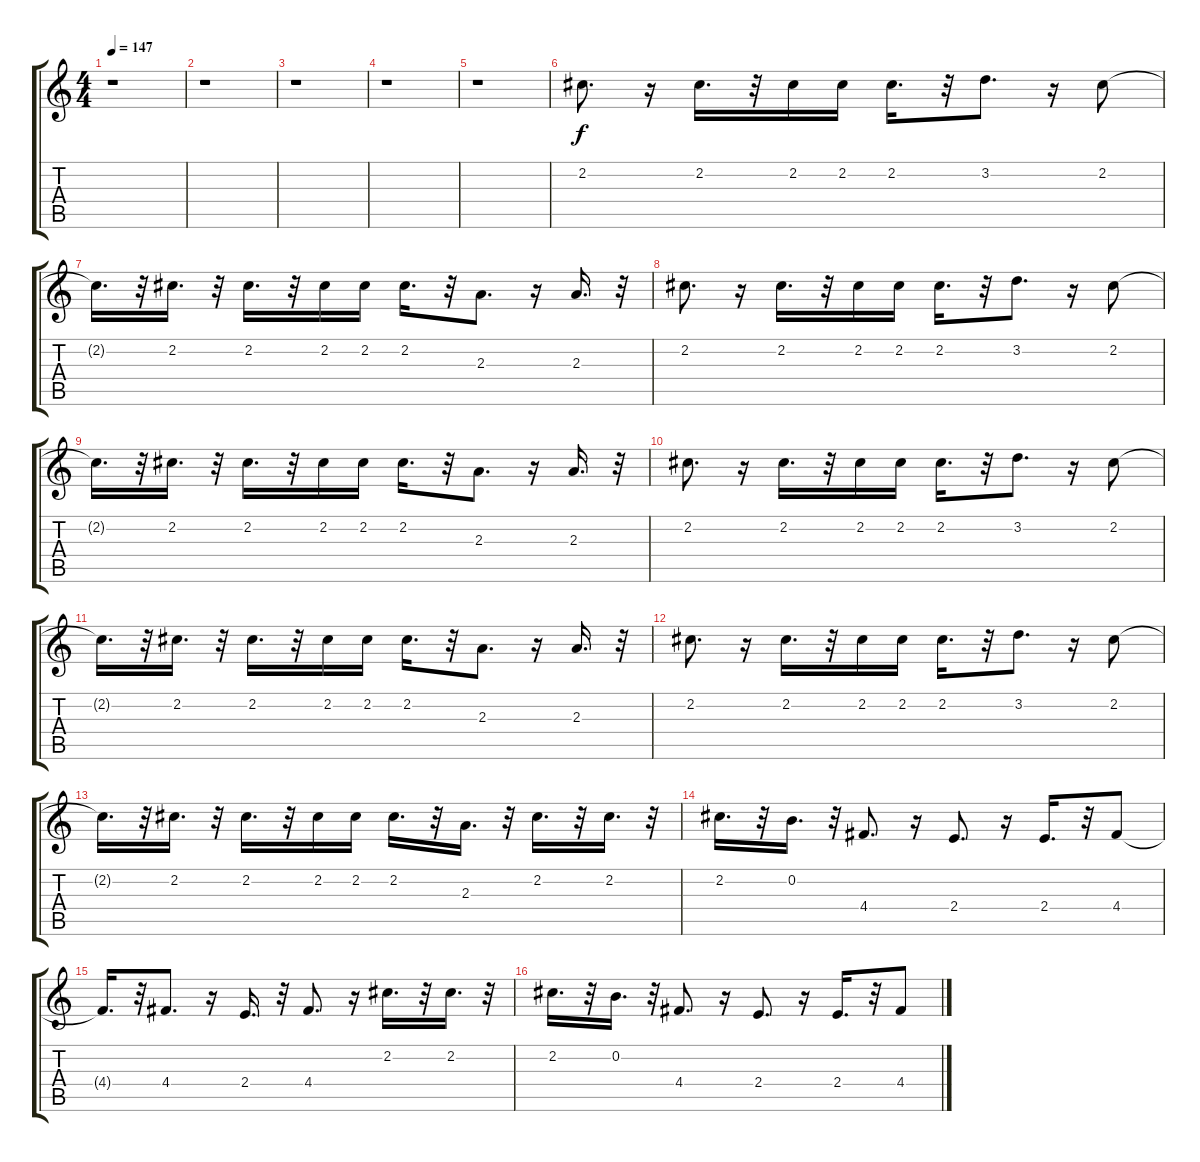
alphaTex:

\track "" {instrument electricguitarmuted}
\staff {score tabs}
\tuning (E4 B3 G3 D3 A2 E2) {hide}
\ts (4 4)
\tempo 147
\clef g2
\ks c
r.1{dy f} |
r.1 |
r.1 |
r.1 |
r.1 |
2.2.8{d} r.16 2.2.16{d} r.32 2.2.16 2.2.16 2.2.16{d} r.32 3.2.8{d} r.16 2.2.8 |
2.2{t}.16{d} r.32 2.2.16{d} r.32 2.2.16{d} r.32 2.2.16 2.2.16 2.2.16{d} r.32 2.3.8{d} r.16 2.3.16{d} r.32 |
2.2.8{d} r.16 2.2.16{d} r.32 2.2.16 2.2.16 2.2.16{d} r.32 3.2.8{d} r.16 2.2.8 |
2.2{t}.16{d} r.32 2.2.16{d} r.32 2.2.16{d} r.32 2.2.16 2.2.16 2.2.16{d} r.32 2.3.8{d} r.16 2.3.16{d} r.32 |
2.2.8{d} r.16 2.2.16{d} r.32 2.2.16 2.2.16 2.2.16{d} r.32 3.2.8{d} r.16 2.2.8 |
2.2{t}.16{d} r.32 2.2.16{d} r.32 2.2.16{d} r.32 2.2.16 2.2.16 2.2.16{d} r.32 2.3.8{d} r.16 2.3.16{d} r.32 |
2.2.8{d} r.16 2.2.16{d} r.32 2.2.16 2.2.16 2.2.16{d} r.32 3.2.8{d} r.16 2.2.8 |
2.2{t}.16{d} r.32 2.2.16{d} r.32 2.2.16{d} r.32 2.2.16 2.2.16 2.2.16{d} r.32 2.3.16{d} r.32 2.2.16{d} r.32 2.2.16{d} r.32 |
2.2.16{d} r.32 0.2.16{d} r.32 4.4.8{d} r.16 2.4.8{d} r.16 2.4.16{d} r.32 4.4.8 |
4.4{t}.16{d} r.32 4.4.8{d} r.16 2.4.16{d} r.32 4.4.8{d} r.16 2.2.16{d} r.32 2.2.16{d} r.32 |
2.2.16{d} r.32 0.2.16{d} r.32 4.4.8{d} r.16 2.4.8{d} r.16 2.4.16{d} r.32 4.4.8
